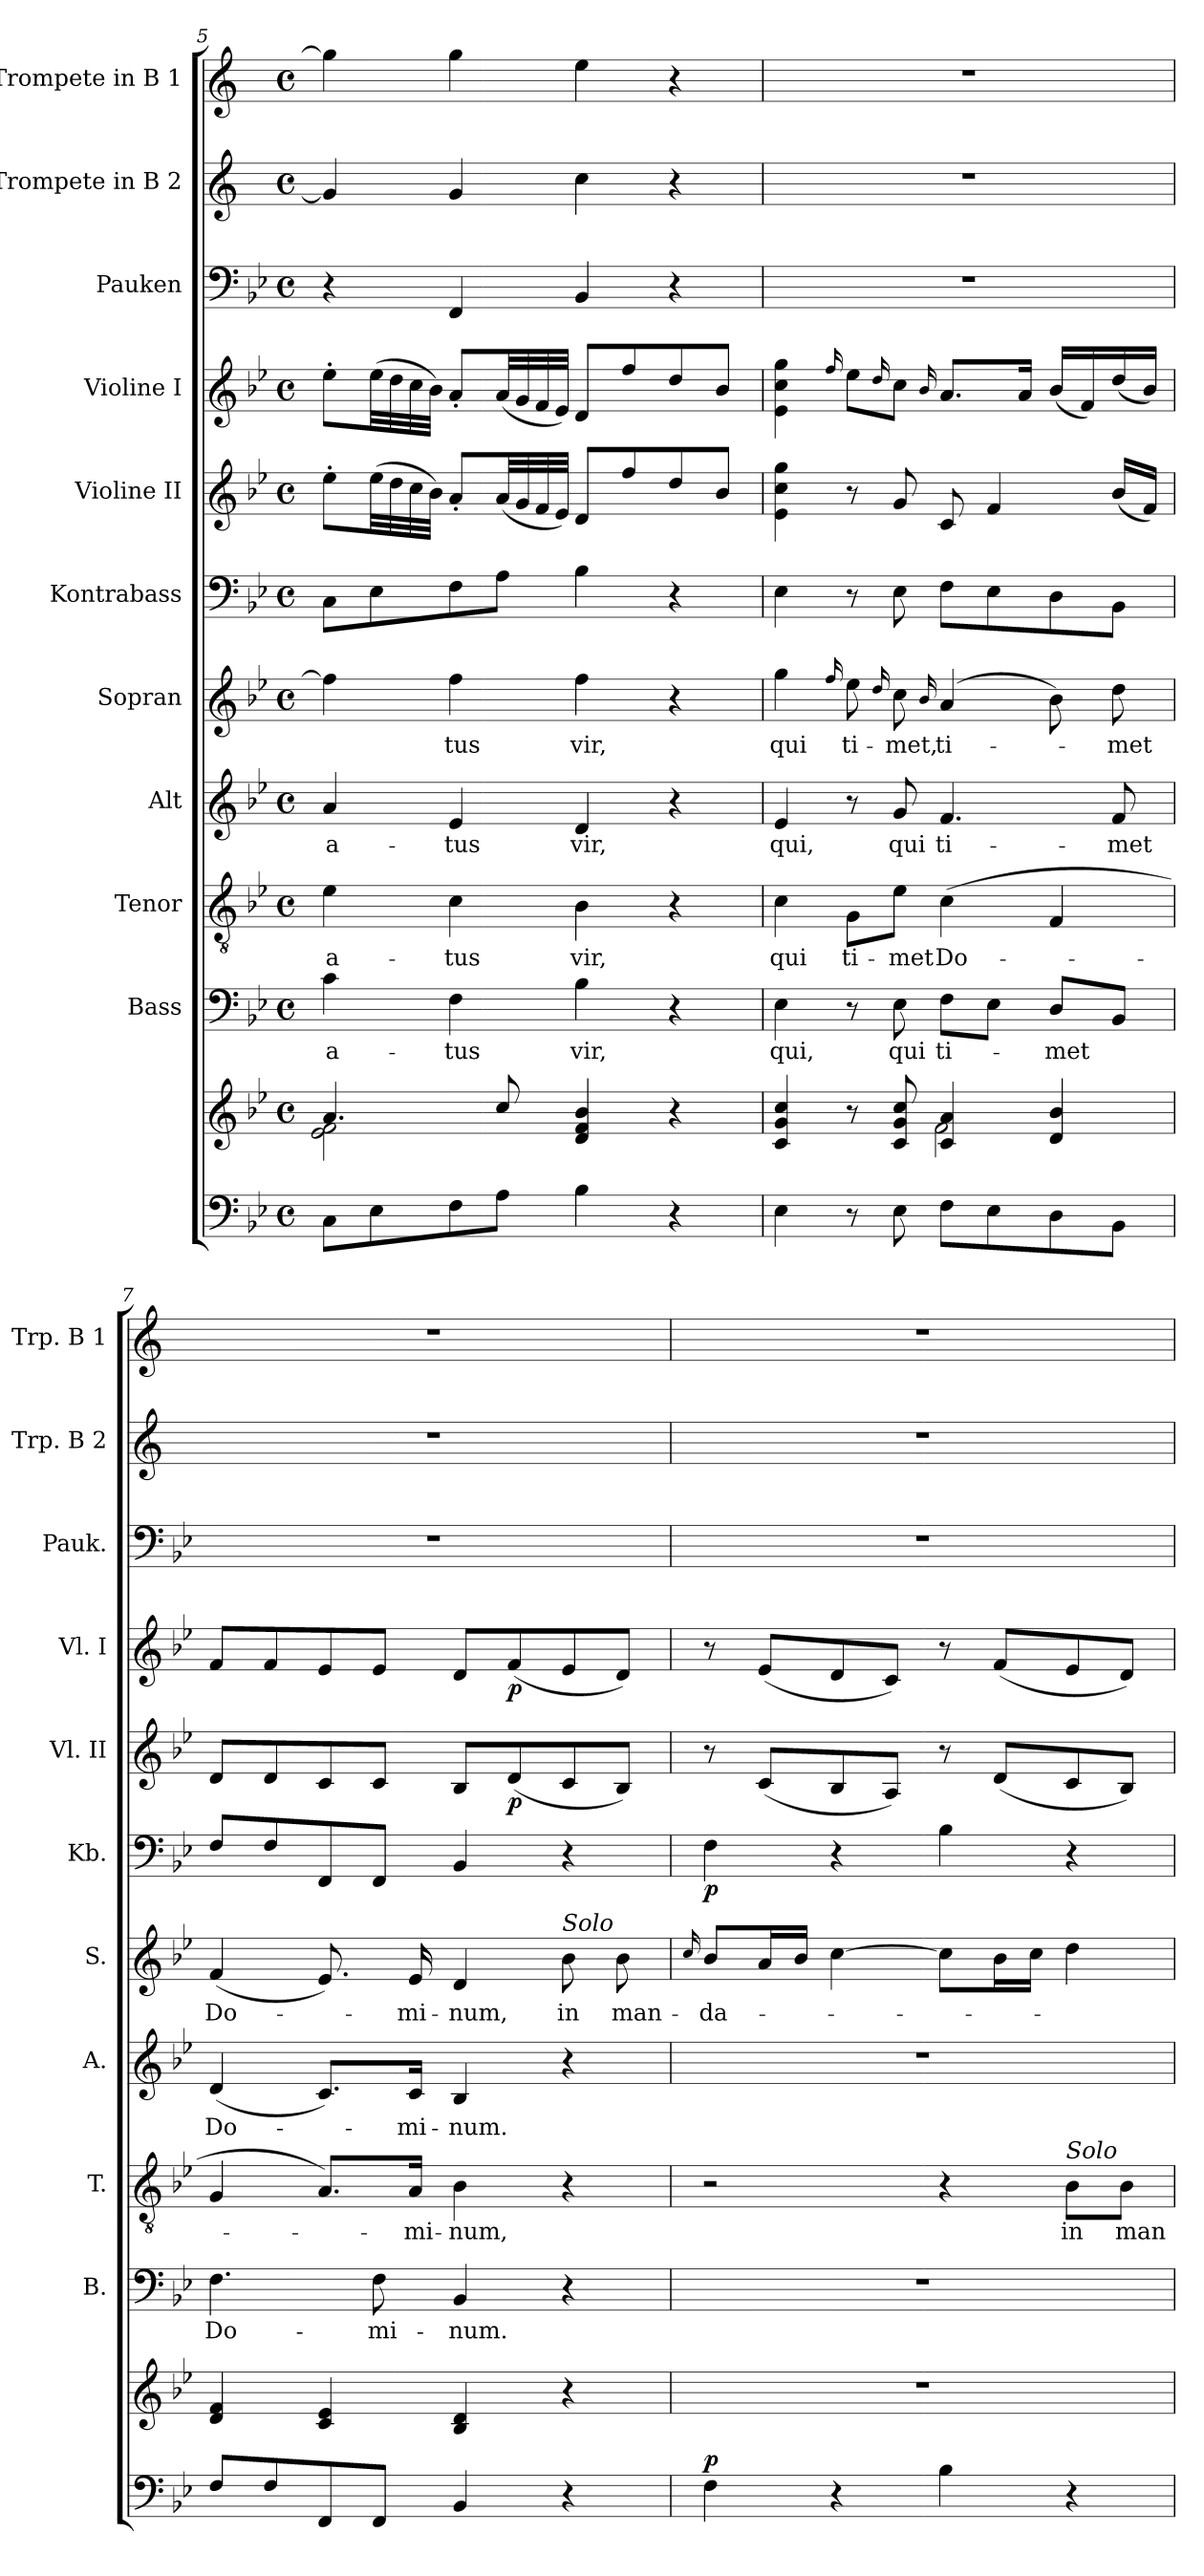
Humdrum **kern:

**kern	**kern	**dynam	**kern	**text	**kern	**text	**kern	**text	**kern	**text	**kern	**dynam	**kern	**dynam	**kern	**dynam	**kern	**kern	**kern
*part11	*part11	*part11	*part10	*part10	*part9	*part9	*part8	*part8	*part7	*part7	*part6	*part6	*part5	*part5	*part4	*part4	*part3	*part2	*part1
*staff12	*staff11	*staff11/12	*staff10	*staff10	*staff9	*staff9	*staff8	*staff8	*staff7	*staff7	*staff6	*staff6	*staff5	*staff5	*staff4	*staff4	*staff3	*staff2	*staff1
*	*	*	*I"Bass	*	*I"Tenor	*	*I"Alt	*	*I"Sopran	*	*I"Kontrabass	*	*I"Violine II	*	*I"Violine I	*	*I"Pauken	*I"Trompete in B 2	*I"Trompete in B 1
*	*	*	*I'B.	*	*I'T.	*	*I'A.	*	*I'S.	*	*I'Kb.	*	*I'Vl. II	*	*I'Vl. I	*	*I'Pauk.	*I'Trp. B 2	*I'Trp. B 1
*clefF4	*clefG2	*	*clefF4	*	*clefGv2	*	*clefG2	*	*clefG2	*	*clefF4	*	*clefG2	*	*clefG2	*	*clefF4	*clefG2	*clefG2
*	*	*	*	*	*	*	*	*	*	*	*ITrd7c12	*	*	*	*	*	*	*ITrd1c2	*ITrd1c2
*k[b-e-]	*k[b-e-]	*	*k[b-e-]	*	*k[b-e-]	*	*k[b-e-]	*	*k[b-e-]	*	*k[b-e-]	*	*k[b-e-]	*	*k[b-e-]	*	*k[b-e-]	*k[b-e-]	*k[b-e-]
*B-:	*B-:	*	*B-:	*	*B-:	*	*B-:	*	*B-:	*	*B-:	*	*B-:	*	*B-:	*	*B-:	*B-:	*B-:
*M4/4	*M4/4	*	*M4/4	*	*M4/4	*	*M4/4	*	*M4/4	*	*M4/4	*	*M4/4	*	*M4/4	*	*M4/4	*M4/4	*M4/4
*met(c)	*met(c)	*	*met(c)	*	*met(c)	*	*met(c)	*	*met(c)	*	*met(c)	*	*met(c)	*	*met(c)	*	*met(c)	*met(c)	*met(c)
=5	=5	=5	=5	=5	=5	=5	=5	=5	=5	=5	=5	=5	=5	=5	=5	=5	=5	=5	=5
*	*^	*	*	*	*	*	*	*	*	*	*	*	*	*	*	*	*	*	*
!	!	!	!	!	!LO:LY:b	!	!LO:LY:b	!	!LO:LY:b	!	!	!	!	!	!	!	!	!	!	!
8C\L	4.a/	2e-\ 2f\	.	4c\	-a-	4e-\	-a-	4a/	-a-	4ff\]	.	8CC\L	.	8ee-'>\L	.	8ee-'>\L	.	4r	4f/]	4ff\]
8E-\	.	.	.	.	.	.	.	.	.	.	.	8EE-\	.	(>32ee-\LL	.	(>32ee-\LL	.	.	.	.
.	.	.	.	.	.	.	.	.	.	.	.	.	.	32dd\	.	32dd\	.	.	.	.
.	.	.	.	.	.	.	.	.	.	.	.	.	.	32cc\	.	32cc\	.	.	.	.
.	.	.	.	.	.	.	.	.	.	.	.	.	.	32b-\JJJ)	.	32b-\JJJ)	.	.	.	.
!	!	!	!	!	!LO:LY:b	!	!LO:LY:b	!	!LO:LY:b	!	!LO:LY:b	!	!	!	!	!	!	!	!	!
8F\	.	.	.	4F\	-tus	4c\	-tus	4e-/	-tus	4ff\	-tus	8FF\	.	8a'</L	.	8a'</L	.	4FF/	4f/	4ff\
8A\J	8cc/	.	.	.	.	.	.	.	.	.	.	8AA\J	.	(<32a/LL	.	(<32a/LL	.	.	.	.
.	.	.	.	.	.	.	.	.	.	.	.	.	.	32g/	.	32g/	.	.	.	.
.	.	.	.	.	.	.	.	.	.	.	.	.	.	32f/	.	32f/	.	.	.	.
.	.	.	.	.	.	.	.	.	.	.	.	.	.	32e-/JJJ)	.	32e-/JJJ)	.	.	.	.
!	!	!	!	!	!LO:LY:b	!	!LO:LY:b	!	!LO:LY:b	!	!LO:LY:b	!	!	!	!	!	!	!	!	!
4B-\	4d/ 4f/ 4b-/	2ryy	.	4B-\	vir,	4B-\	vir,	4d/	vir,	4ff\	vir,	4BB-\	.	8d/L	.	8d/L	.	4BB-/	4b-\	4dd\
.	.	.	.	.	.	.	.	.	.	.	.	.	.	8ff/	.	8ff/	.	.	.	.
4r	4r	.	.	4r	.	4r	.	4r	.	4r	.	4r	.	8dd/	.	8dd/	.	4r	4r	4r
.	.	.	.	.	.	.	.	.	.	.	.	.	.	8b-/J	.	8b-/J	.	.	.	.
=6	=6	=6	=6	=6	=6	=6	=6	=6	=6	=6	=6	=6	=6	=6	=6	=6	=6	=6	=6	=6
!	!	!	!	!	!LO:LY:b	!	!LO:LY:b	!	!LO:LY:b	!	!LO:LY:b	!	!	!	!	!	!	!	!	!
4E-\	4c/ 4g/ 4cc/	2ryy	.	4E-\	qui,	4c\	qui	4e-/	qui,	4gg\	qui	4EE-\	.	4e-\ 4cc\ 4gg\	.	4e-\ 4cc\ 4gg\	.	1r	1r	1r
.	.	.	.	.	.	.	.	.	.	16qqff/	.	.	.	.	.	16qqff/	.	.	.	.
!	!	!	!	!	!	!	!LO:LY:b	!	!	!	!LO:LY:b	!	!	!	!	!	!	!	!	!
8r	8r	.	.	8r	.	8G\L	ti-	8r	.	8ee-\	ti-	8r	.	8r	.	8ee-\L	.	.	.	.
.	.	.	.	.	.	.	.	.	.	16qqdd/	.	.	.	.	.	16qqdd/	.	.	.	.
!	!	!	!	!	!LO:LY:b	!	!LO:LY:b	!	!LO:LY:b	!	!LO:LY:b	!	!	!	!	!	!	!	!	!
8E-\	8c/ 8g/ 8cc/	.	.	8E-\	qui	8e-\J	-met	8g/	qui	8cc\	-met,	8EE-\	.	8g/	.	8cc\J	.	.	.	.
.	.	.	.	.	.	.	.	.	.	16qqb-/	.	.	.	.	.	16qqb-/	.	.	.	.
!	!	!	!	!	!LO:LY:b	!	!LO:LY:b	!	!LO:LY:b	!	!LO:LY:b	!	!	!	!	!	!	!	!	!
8F\L	4c/ 4a/	2f\	.	8F\L	ti-	(>4c\	Do-	4.f/	ti-	(4a/	ti-	8FF\L	.	8c/	.	8.a/L	.	.	.	.
8E-\	.	.	.	8E-\J	.	.	.	.	.	.	.	8EE-\	.	4f/	.	.	.	.	.	.
.	.	.	.	.	.	.	.	.	.	.	.	.	.	.	.	16a/Jk	.	.	.	.
!	!	!	!	!	!LO:LY:b	!	!	!	!	!	!	!	!	!	!	!	!	!	!	!
8D\	4d/ 4b-/	.	.	8D/L	-met	4F/	.	.	.	8b-\)	.	8DD\	.	.	.	(<16b-/LL	.	.	.	.
.	.	.	.	.	.	.	.	.	.	.	.	.	.	.	.	16f/)	.	.	.	.
!	!	!	!	!	!	!	!	!	!LO:LY:b	!	!LO:LY:b	!	!	!	!	!	!	!	!	!
8BB-\J	.	.	.	8BB-/J	.	.	.	8f/	-met	8dd\	-met	8BBB-\J	.	(<16b-/LL	.	(<16dd/	.	.	.	.
.	.	.	.	.	.	.	.	.	.	.	.	.	.	16f/JJ)	.	16b-/JJ)	.	.	.	.
*	*v	*v	*	*	*	*	*	*	*	*	*	*	*	*	*	*	*	*	*	*
!!LO:PB:g=z
=7	=7	=7	=7	=7	=7	=7	=7	=7	=7	=7	=7	=7	=7	=7	=7	=7	=7	=7	=7
!	!	!	!	!LO:LY:b	!	!	!	!LO:LY:b	!	!LO:LY:b	!	!	!	!	!	!	!	!	!
8F/L	4d/ 4f/	.	4.F\	Do-	4G/	.	(<4d/	Do-	(<4f/	Do-	8FF/L	.	8d/L	.	8f/L	.	1r	1r	1r
8F/	.	.	.	.	.	.	.	.	.	.	8FF/	.	8d/	.	8f/	.	.	.	.
8FF/	4c/ 4e-/	.	.	.	8.A/L)	.	8.c/L)	.	8.e-/)	.	8FFF/	.	8c/	.	8e-/	.	.	.	.
!	!	!	!	!LO:LY:b	!	!	!	!	!	!	!	!	!	!	!	!	!	!	!
8FF/J	.	.	8F\	-mi-	.	.	.	.	.	.	8FFF/J	.	8c/J	.	8e-/J	.	.	.	.
!	!	!	!	!	!	!LO:LY:b	!	!LO:LY:b	!	!LO:LY:b	!	!	!	!	!	!	!	!	!
.	.	.	.	.	16A/Jk	-mi-	16c/Jk	-mi-	16e-/	-mi-	.	.	.	.	.	.	.	.	.
!	!	!	!	!LO:LY:b	!	!LO:LY:b	!	!LO:LY:b	!	!LO:LY:b	!	!	!	!	!	!	!	!	!
4BB-/	4B-/ 4d/	.	4BB-/	-num.	4B-\	-num,	4B-/	-num.	4d/	-num,	4BBB-/	.	8B-/L	.	8d/L	.	.	.	.
!	!	!	!	!	!	!	!	!	!	!	!	!	!	!LO:DY:b	!	!LO:DY:b	!	!	!
.	.	.	.	.	.	.	.	.	.	.	.	.	(<8d/	p	(<8f/	p	.	.	.
!	!	!	!	!	!	!	!	!	!LO:TX:a:i:t=Solo	!	!	!	!	!	!	!	!	!	!
!	!	!	!	!	!	!	!	!	!	!LO:LY:b	!	!	!	!	!	!	!	!	!
4r	4r	.	4r	.	4r	.	4r	.	8b-\	in	4r	.	8c/	.	8e-/	.	.	.	.
!	!	!	!	!	!	!	!	!	!	!LO:LY:b	!	!	!	!	!	!	!	!	!
.	.	.	.	.	.	.	.	.	8b-\	man-	.	.	8B-/J)	.	8d/J)	.	.	.	.
=8	=8	=8	=8	=8	=8	=8	=8	=8	=8	=8	=8	=8	=8	=8	=8	=8	=8	=8	=8
.	.	.	.	.	.	.	.	.	16qqcc/	.	.	.	.	.	.	.	.	.	.
!	!	!LO:DY:a=2	!	!	!	!	!	!	!	!LO:LY:b	!	!LO:DY:b	!	!	!	!	!	!	!
4F\	1r	p	1r	.	2r	.	1r	.	8b-/L	-da-	4FF\	p	8r	.	8r	.	1r	1r	1r
.	.	.	.	.	.	.	.	.	16a/L	.	.	.	(<8c/L	.	(<8e-/L	.	.	.	.
.	.	.	.	.	.	.	.	.	16b-/JJ	.	.	.	.	.	.	.	.	.	.
4r	.	.	.	.	.	.	.	.	[4cc\	.	4r	.	8B-/	.	8d/	.	.	.	.
.	.	.	.	.	.	.	.	.	.	.	.	.	8A/J)	.	8c/J)	.	.	.	.
4B-\	.	.	.	.	4r	.	.	.	8cc\L]	.	4BB-\	.	8r	.	8r	.	.	.	.
.	.	.	.	.	.	.	.	.	16b-\L	.	.	.	(<8d/L	.	(<8f/L	.	.	.	.
.	.	.	.	.	.	.	.	.	16cc\JJ	.	.	.	.	.	.	.	.	.	.
!	!	!	!	!	!LO:TX:a:i:t=Solo	!	!	!	!	!	!	!	!	!	!	!	!	!	!
!	!	!	!	!	!	!LO:LY:b	!	!	!	!	!	!	!	!	!	!	!	!	!
4r	.	.	.	.	8B-\L	in	.	.	4dd\	.	4r	.	8c/	.	8e-/	.	.	.	.
!	!	!	!	!	!	!LO:LY:b	!	!	!	!	!	!	!	!	!	!	!	!	!
.	.	.	.	.	8B-\J	man-	.	.	.	.	.	.	8B-/J)	.	8d/J)	.	.	.	.
=	=	=	=	=	=	=	=	=	=	=	=	=	=	=	=	=	=	=	=
*-	*-	*-	*-	*-	*-	*-	*-	*-	*-	*-	*-	*-	*-	*-	*-	*-	*-	*-	*-
